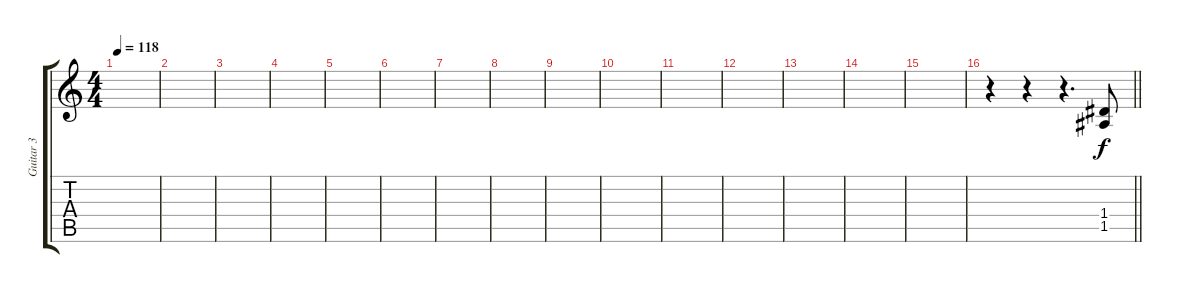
\track ("Guitar 3" "Guitar 3") {instrument overdrivenguitar}
\staff {score tabs}
\tuning (E4 B3 G3 D3 A2 E2) {hide}
\ts (4 4)
\tempo 118
\clef g2
\ks c
|
|
|
|
|
|
|
|
|
|
|
|
|
|
|
\barLineRight lightlight
r.4 r.4 r.4{d} (1.4 1.5).8
